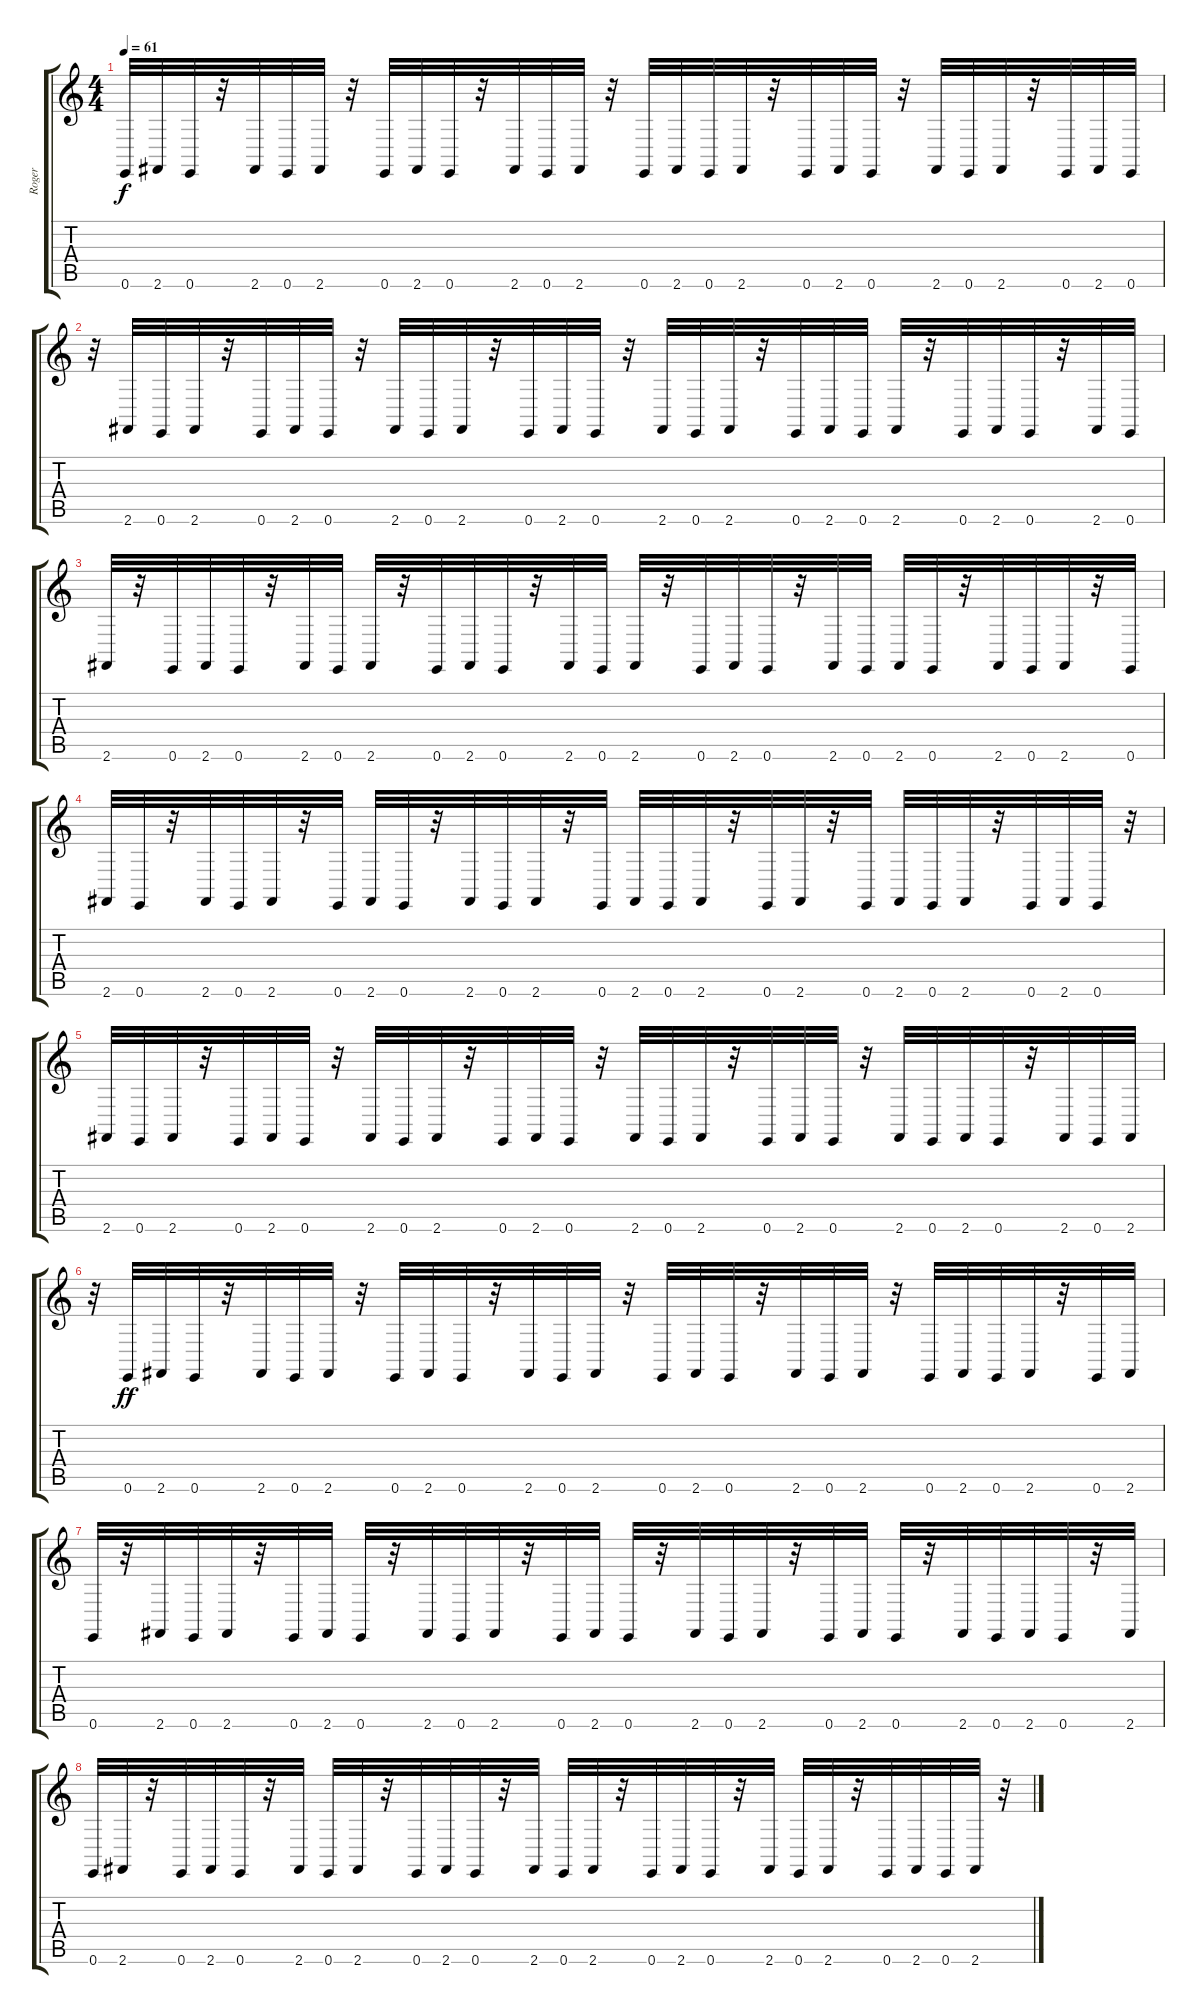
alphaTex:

\track ("Roger" "Roger") {instrument synthstrings1}
\staff {score tabs}
\tuning (E4 B3 G3 D3 A2 E2) {hide}
\ts (4 4)
\tempo 61
\clef g2
\ks c
0.6.32{dy f} 2.6.32 0.6.32 r.32 2.6.32 0.6.32 2.6.32 r.32 0.6.32 2.6.32 0.6.32 r.32 2.6.32 0.6.32 2.6.32 r.32 0.6.32 2.6.32 0.6.32 2.6.32 r.32 0.6.32 2.6.32 0.6.32 r.32 2.6.32 0.6.32 2.6.32 r.32 0.6.32 2.6.32 0.6.32 |
r.32 2.6.32 0.6.32 2.6.32 r.32 0.6.32 2.6.32 0.6.32 r.32 2.6.32 0.6.32 2.6.32 r.32 0.6.32 2.6.32 0.6.32 r.32 2.6.32 0.6.32 2.6.32 r.32 0.6.32 2.6.32 0.6.32 2.6.32 r.32 0.6.32 2.6.32 0.6.32 r.32 2.6.32 0.6.32 |
2.6.32 r.32 0.6.32 2.6.32 0.6.32 r.32 2.6.32 0.6.32 2.6.32 r.32 0.6.32 2.6.32 0.6.32 r.32 2.6.32 0.6.32 2.6.32 r.32 0.6.32 2.6.32 0.6.32 r.32 2.6.32 0.6.32 2.6.32 0.6.32 r.32 2.6.32 0.6.32 2.6.32 r.32 0.6.32 |
2.6.32 0.6.32 r.32 2.6.32 0.6.32 2.6.32 r.32 0.6.32 2.6.32 0.6.32 r.32 2.6.32 0.6.32 2.6.32 r.32 0.6.32 2.6.32 0.6.32 2.6.32 r.32 0.6.32 2.6.32 r.32 0.6.32 2.6.32 0.6.32 2.6.32 r.32 0.6.32 2.6.32 0.6.32 r.32 |
2.6.32 0.6.32 2.6.32 r.32 0.6.32 2.6.32 0.6.32 r.32 2.6.32 0.6.32 2.6.32 r.32 0.6.32 2.6.32 0.6.32 r.32 2.6.32 0.6.32 2.6.32 r.32 0.6.32 2.6.32 0.6.32 r.32 2.6.32 0.6.32 2.6.32 0.6.32 r.32 2.6.32 0.6.32 2.6.32 |
r.32 0.6.32{dy ff} 2.6.32 0.6.32 r.32 2.6.32 0.6.32 2.6.32 r.32 0.6.32 2.6.32 0.6.32 r.32 2.6.32 0.6.32 2.6.32 r.32 0.6.32 2.6.32 0.6.32 r.32 2.6.32 0.6.32 2.6.32 r.32 0.6.32 2.6.32 0.6.32 2.6.32 r.32 0.6.32 2.6.32 |
0.6.32 r.32 2.6.32 0.6.32 2.6.32 r.32 0.6.32 2.6.32 0.6.32 r.32 2.6.32 0.6.32 2.6.32 r.32 0.6.32 2.6.32 0.6.32 r.32 2.6.32 0.6.32 2.6.32 r.32 0.6.32 2.6.32 0.6.32 r.32 2.6.32 0.6.32 2.6.32 0.6.32 r.32 2.6.32 |
0.6.32 2.6.32 r.32 0.6.32 2.6.32 0.6.32 r.32 2.6.32 0.6.32 2.6.32 r.32 0.6.32 2.6.32 0.6.32 r.32 2.6.32 0.6.32 2.6.32 r.32 0.6.32 2.6.32 0.6.32 r.32 2.6.32 0.6.32 2.6.32 r.32 0.6.32 2.6.32 0.6.32 2.6.32 r.32
